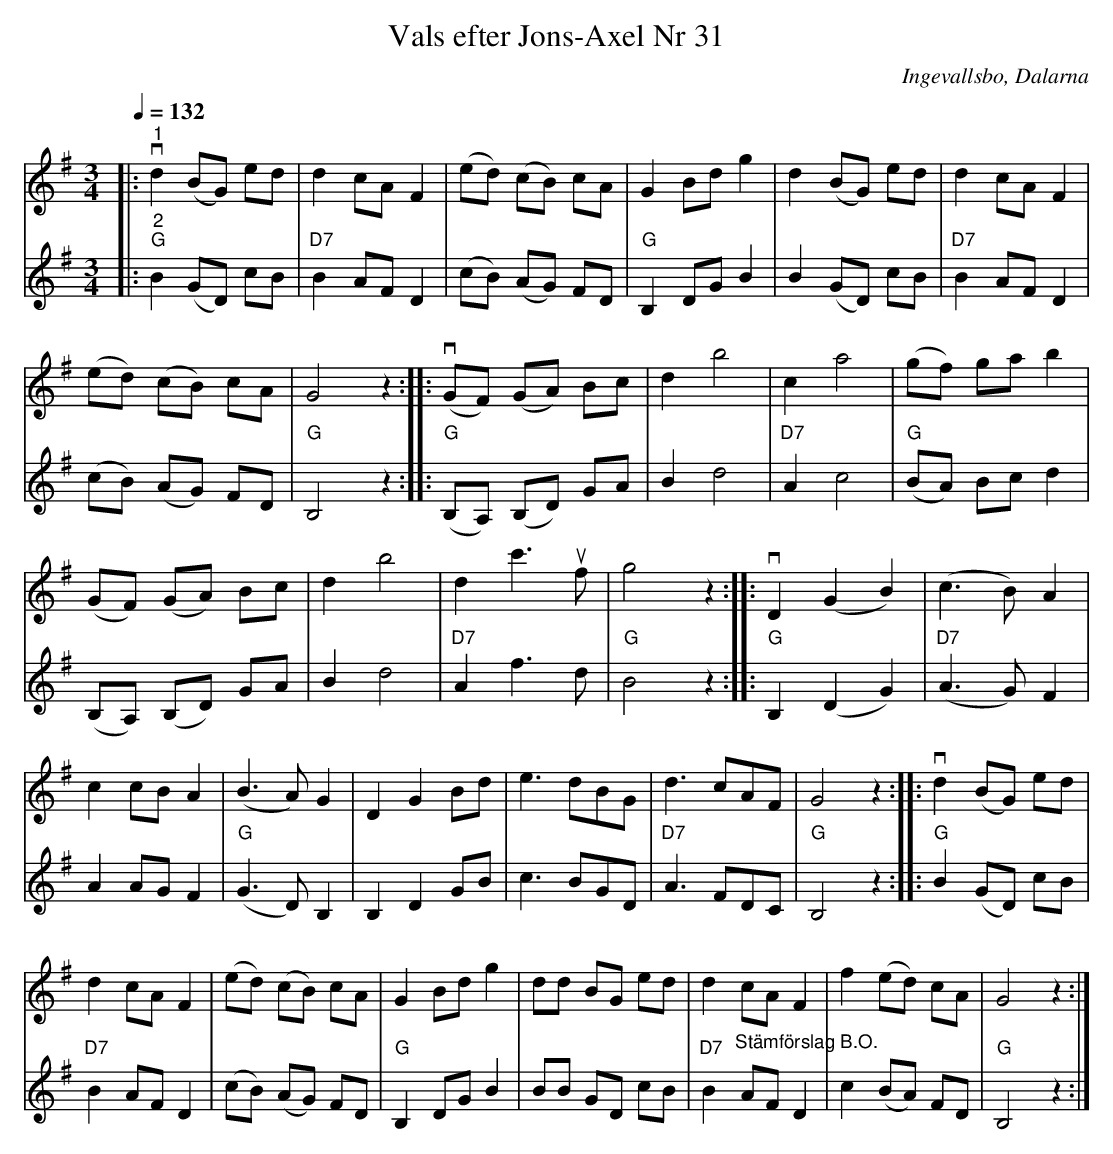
X:1
T:Vals efter Jons-Axel Nr 31
O:Ingevallsbo, Dalarna
L:1/8
Q:1/4=132
M:3/4
K:G
V:1
|:"^1"v d2 (BG) ed | d2 cA F2 | (ed) (cB) cA | G2 Bd g2 | d2 (BG) ed | d2 cA F2 |
(ed) (cB) cA | G4 z2 ::v (GF) (GA) Bc | d2 b4 | c2 a4 | (gf) ga b2 |
(GF) (GA) Bc | d2 b4 | d2 c'3u f | g4 z2 ::v D2 (G2 B2) | (c3 B) A2 |
c2 cB A2 | (B3 A) G2 | D2 G2 Bd | e3 dBG | d3 cAF | G4 z2 ::v d2 (BG) ed |
d2 cA F2 | (ed) (cB) cA | G2 Bd g2 | dd BG ed | d2 cA F2 | f2 (ed) cA | G4 z2 :|
V:2
|:"^2""G" B2 (GD) cB |"D7" B2 AF D2 | (cB) (AG) FD |"G" B,2 DG B2 | B2 (GD) cB |"D7" B2 AF D2 |
(cB) (AG) FD |"G" B,4 z2 ::"G" (B,A,) (B,D) GA | B2 d4 |"D7" A2 c4 |"G" (BA) Bc d2 |
(B,A,) (B,D) GA | B2 d4 |"D7" A2 f3 d |"G" B4 z2 ::"G" B,2 (D2 G2) |"D7" (A3 G) F2 |
A2 AG F2 |"G" (G3 D) B,2 | B,2 D2 GB | c3 BGD |"D7" A3 FDC |"G" B,4 z2 ::"G" B2 (GD) cB |
"D7" B2 AF D2 | (cB) (AG) FD |"G" B,2 DG B2 | BB GD cB |"D7" B2"^Stämförslag B.O." AF D2 |
c2 (BA) FD |"G" B,4 z2 :|
